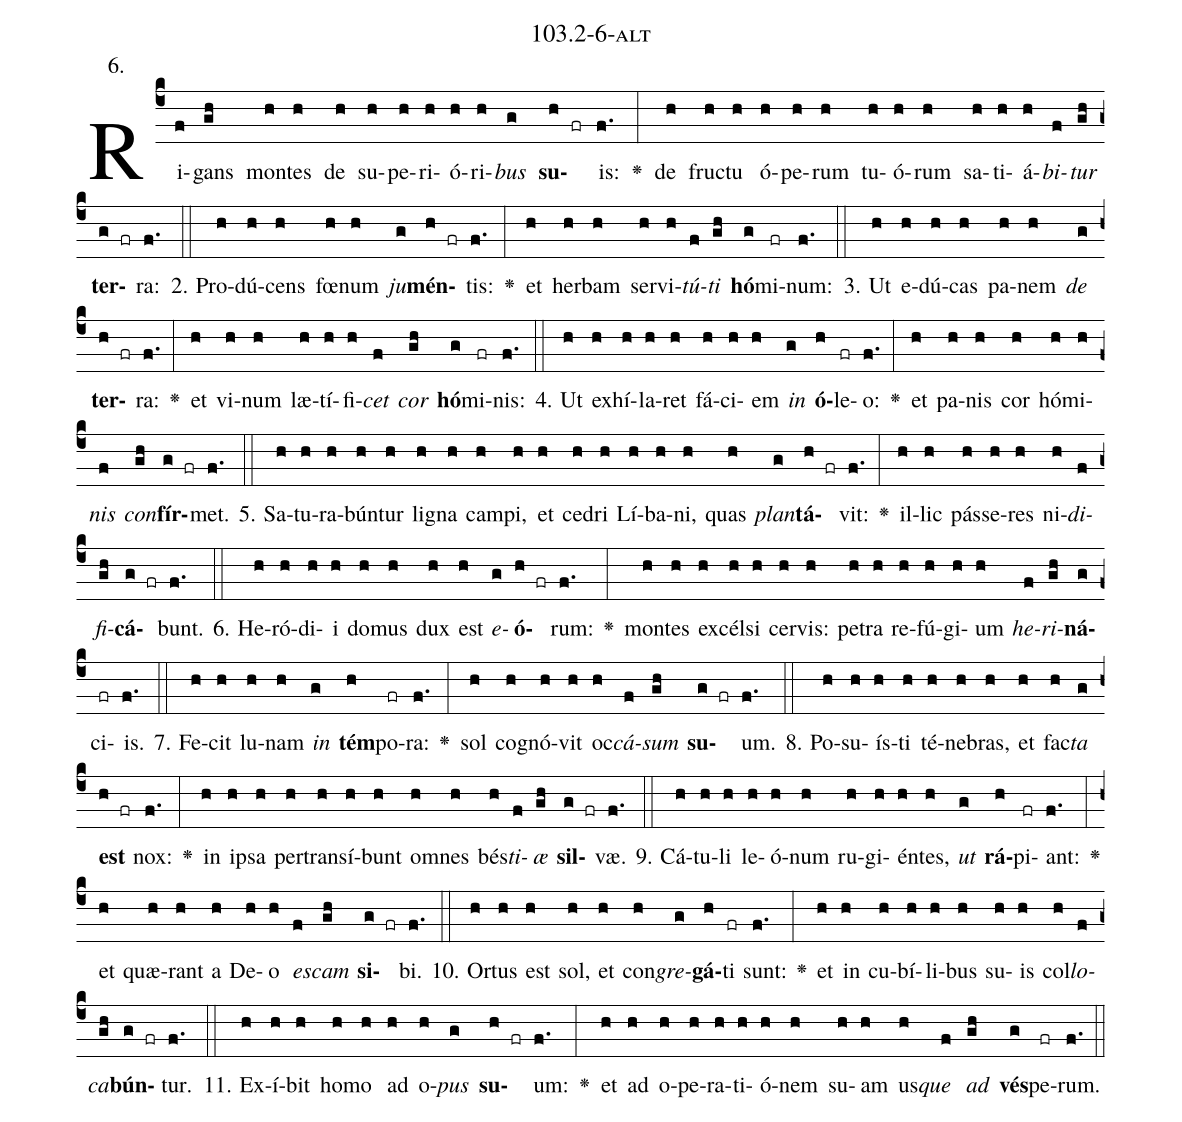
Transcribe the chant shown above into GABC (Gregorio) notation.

name: 103.2-6-alt;
annotation: 6.;
%%
(c4)Ri(f)gans(gh) mon(h)tes(h) de(h) su(h)pe(h)ri(h)ó(h)ri(h)<i>bus</i>(g) <b>su</b>(h fr)is:(f.) <v>\greheightstar</v>(:) de(h) fruc(h)tu(h) ó(h)pe(h)rum(h) tu(h)ó(h)rum(h) sa(h)ti(h)á(h)<i>bi</i>(f)<i>tur</i>(gh) <b>ter</b>(g fr)ra:(f.) (::)
2. Pro(h)dú(h)cens(h) fœ(h)num(h) <i>ju</i>(g)<b>mén</b>(h fr)tis:(f.) <v>\greheightstar</v>(:) et(h) her(h)bam(h) ser(h)vi(h)<i>tú</i>(f)<i>ti</i>(gh) <b>hó</b>(g)mi(fr)num:(f.) (::)
3. Ut(h) e(h)dú(h)cas(h) pa(h)nem(h) <i>de</i>(g) <b>ter</b>(h fr)ra:(f.) <v>\greheightstar</v>(:) et(h) vi(h)num(h) læ(h)tí(h)fi(h)<i>cet</i>(f) <i>cor</i>(gh) <b>hó</b>(g)mi(fr)nis:(f.) (::)
4. Ut(h) ex(h)hí(h)la(h)ret(h) fá(h)ci(h)em(h) <i>in</i>(g) <b>ó</b>(h)le(fr)o:(f.) <v>\greheightstar</v>(:) et(h) pa(h)nis(h) cor(h) hó(h)mi(h)<i>nis</i>(f) <i>con</i>(gh)<b>fír</b>(g fr)met.(f.) (::)
5. Sa(h)tu(h)ra(h)bún(h)tur(h) li(h)gna(h) cam(h)pi,(h) et(h) ce(h)dri(h) Lí(h)ba(h)ni,(h) quas(h) <i>plan</i>(g)<b>tá</b>(h fr)vit:(f.) <v>\greheightstar</v>(:) il(h)lic(h) pás(h)se(h)res(h) ni(h)<i>di</i>(f)<i>fi</i>(gh)<b>cá</b>(g fr)bunt.(f.) (::)
6. He(h)ró(h)di(h)i(h) do(h)mus(h) dux(h) est(h) <i>e</i>(g)<b>ó</b>(h fr)rum:(f.) <v>\greheightstar</v>(:) mon(h)tes(h) ex(h)cél(h)si(h) cer(h)vis:(h) pe(h)tra(h) re(h)fú(h)gi(h)um(h) <i>he</i>(f)<i>ri</i>(gh)<b>ná</b>(g)ci(fr)is.(f.) (::)
7. Fe(h)cit(h) lu(h)nam(h) <i>in</i>(g) <b>tém</b>(h)po(fr)ra:(f.) <v>\greheightstar</v>(:) sol(h) co(h)gnó(h)vit(h) oc(h)<i>cá</i>(f)<i>sum</i>(gh) <b>su</b>(g fr)um.(f.) (::)
8. Po(h)su(h)ís(h)ti(h) té(h)ne(h)bras,(h) et(h) fac(h)<i>ta</i>(g) <b>est</b>(h fr) nox:(f.) <v>\greheightstar</v>(:) in(h) ip(h)sa(h) per(h)trans(h)í(h)bunt(h) om(h)nes(h) bés(h)<i>ti</i>(f)<i>æ</i>(gh) <b>sil</b>(g fr)væ.(f.) (::)
9. Cá(h)tu(h)li(h) le(h)ó(h)num(h) ru(h)gi(h)én(h)tes,(h) <i>ut</i>(g) <b>rá</b>(h)pi(fr)ant:(f.) <v>\greheightstar</v>(:) et(h) quæ(h)rant(h) a(h) De(h)o(h) <i>es</i>(f)<i>cam</i>(gh) <b>si</b>(g fr)bi.(f.) (::)
10. Or(h)tus(h) est(h) sol,(h) et(h) con(h)<i>gre</i>(g)<b>gá</b>(h)ti(fr) sunt:(f.) <v>\greheightstar</v>(:) et(h) in(h) cu(h)bí(h)li(h)bus(h) su(h)is(h) col(h)<i>lo</i>(f)<i>ca</i>(gh)<b>bún</b>(g fr)tur.(f.) (::)
11. Ex(h)í(h)bit(h) ho(h)mo(h) ad(h) o(h)<i>pus</i>(g) <b>su</b>(h fr)um:(f.) <v>\greheightstar</v>(:) et(h) ad(h) o(h)pe(h)ra(h)ti(h)ó(h)nem(h) su(h)am(h) us(h)<i>que</i>(f) <i>ad</i>(gh) <b>vés</b>(g)pe(fr)rum.(f.) (::)
